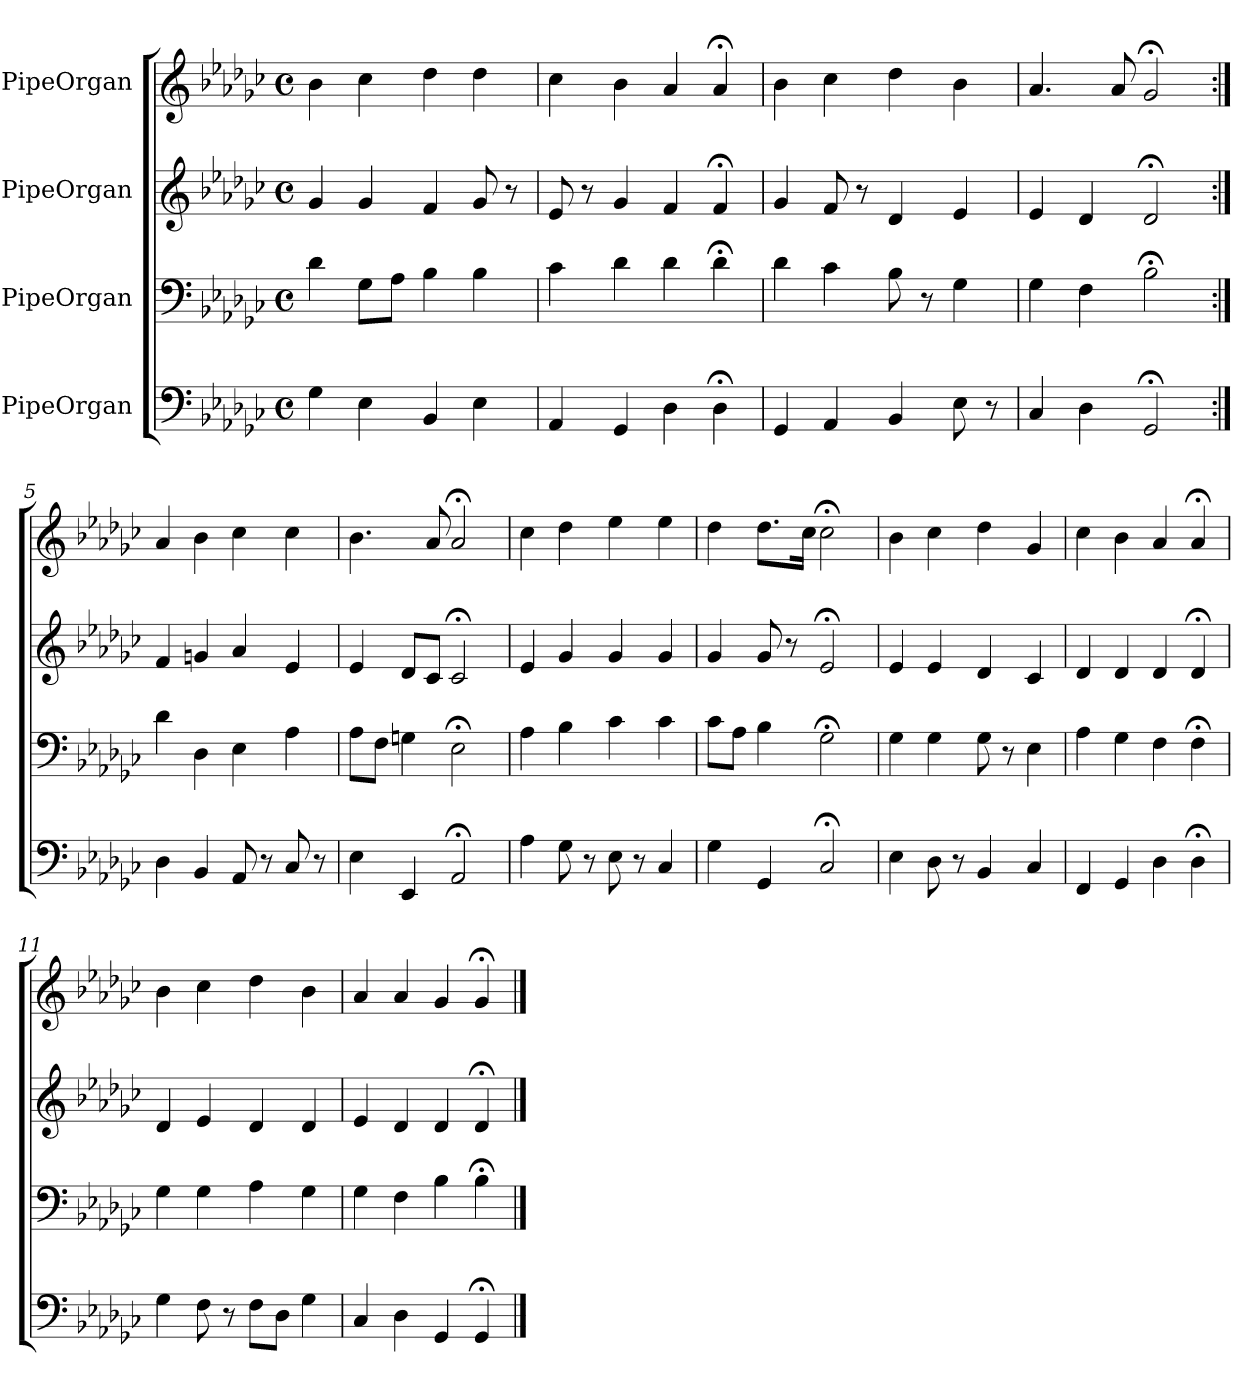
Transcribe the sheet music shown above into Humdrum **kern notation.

**kern	**kern	**kern	**kern
*part4	*part3	*part2	*part1
*staff4	*staff3	*staff2	*staff1
*I"PipeOrgan	*I"PipeOrgan	*I"PipeOrgan	*I"PipeOrgan
*k[b-e-a-d-g-c-]	*k[b-e-a-d-g-c-]	*k[b-e-a-d-g-c-]	*k[b-e-a-d-g-c-]
*G-:	*G-:	*G-:	*G-:
*M4/4	*M4/4	*M4/4	*M4/4
*met(c)	*met(c)	*met(c)	*met(c)
*MM60	*MM60	*MM60	*MM60
=1	=1	=1	=1
4G-	4d-	4g-	4b-
4E-	8G-L	4g-	4cc-
.	8A-J	.	.
4BB-	4B-	4f	4dd-
4E-	4B-	8g-	4dd-
.	.	8r	.
=2	=2	=2	=2
4AA-	4c-	8e-	4cc-
.	.	8r	.
4GG-	4d-	4g-	4b-
4D-	4d-	4f	4a-
4D-;<	4d-;<	4f;<	4a-;<
=3	=3	=3	=3
4GG-	4d-	4g-	4b-
4AA-	4c-	8f	4cc-
.	.	8r	.
4BB-	8B-	4d-	4dd-
.	8r	.	.
8E-	4G-	4e-	4b-
8r	.	.	.
=4	=4	=4	=4
4C-	4G-	4e-	4.a-
4D-	4F	4d-	.
.	.	.	8a-
2GG-;<	2B-;<	2d-;<	2g-;<
=5:|!	=5:|!	=5:|!	=5:|!
4D-	4d-	4f	4a-
4BB-	4D-	4gn	4b-
8AA-	4E-	4a-	4cc-
8r	.	.	.
8C-	4A-	4e-	4cc-
8r	.	.	.
=6	=6	=6	=6
4E-	8A-L	4e-	4.b-
.	8FJ	.	.
4EE-	4Gn	8d-L	.
.	.	8c-J	8a-
2AA-;<	2E-;<	2c-;<	2a-;<
=7	=7	=7	=7
4A-	4A-	4e-	4cc-
8G-	4B-	4g-	4dd-
8r	.	.	.
8E-	4c-	4g-	4ee-
8r	.	.	.
4C-	4c-	4g-	4ee-
=8	=8	=8	=8
4G-	8c-L	4g-	4dd-
.	8A-J	.	.
4GG-	4B-	8g-	8.dd-L
.	.	8r	.
.	.	.	16cc-Jk
2C-;<	2G-;<	2e-;<	2cc-;<
=9	=9	=9	=9
4E-	4G-	4e-	4b-
8D-	4G-	4e-	4cc-
8r	.	.	.
4BB-	8G-	4d-	4dd-
.	8r	.	.
4C-	4E-	4c-	4g-
=10	=10	=10	=10
4FF	4A-	4d-	4cc-
4GG-	4G-	4d-	4b-
4D-	4F	4d-	4a-
4D-;<	4F;<	4d-;<	4a-;<
=11	=11	=11	=11
4G-	4G-	4d-	4b-
8F	4G-	4e-	4cc-
8r	.	.	.
8FL	4A-	4d-	4dd-
8D-J	.	.	.
4G-	4G-	4d-	4b-
=12	=12	=12	=12
4C-	4G-	4e-	4a-
4D-	4F	4d-	4a-
4GG-	4B-	4d-	4g-
4GG-;<	4B-;<	4d-;<	4g-;<
==	==	==	==
*-	*-	*-	*-
